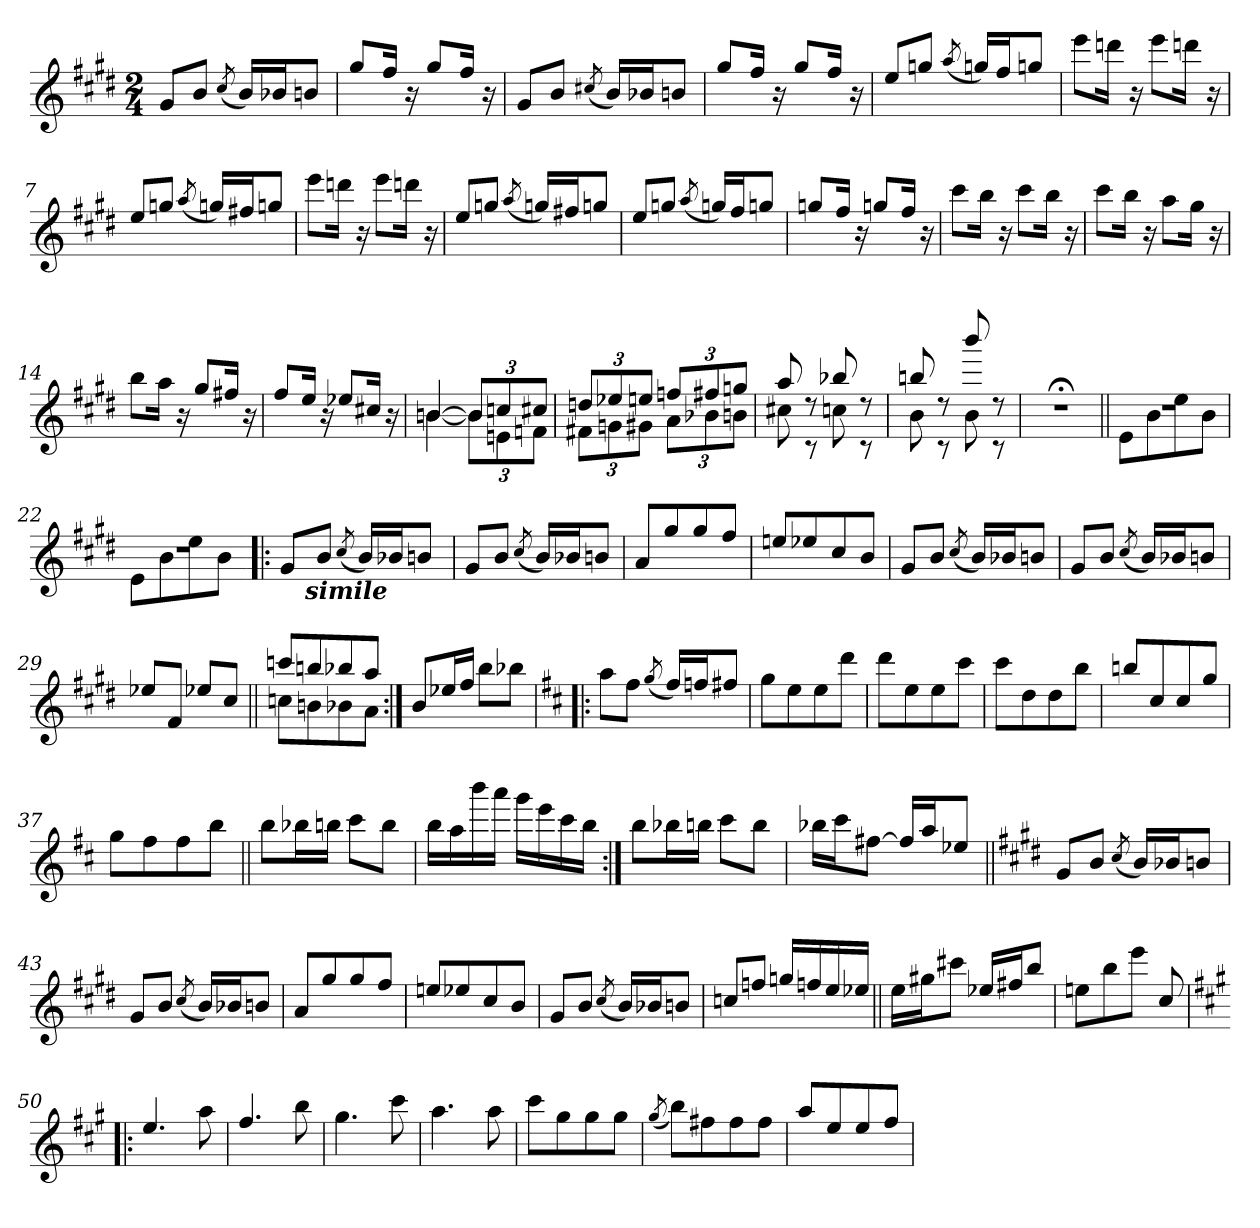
**kern
*part1
*staff1
*clefG2
*k[f#c#g#d#]
*E:
*M2/4
=1
8g#/L
8b/J
(<8qcc#/
16b/LL)
16b-X/J
8bn/J
=2
8gg#/L
16ff#/Jk
16r
8gg#/L
16ff#/Jk
16r
=3
8g#/L
8b/J
(<8qcc#X/
16b/LL)
16b-X/J
8bn/J
=4
8gg#/L
16ff#/Jk
16r
8gg#/L
16ff#/Jk
16r
=5
8ee/L
8ggn/J
(<8qaa/
16ggn/LL)
16ff#/J
8ggn/J
!!LO:LB:g=z
=6
8eee\L
16dddn\Jk
16r
8eee\L
16dddn\Jk
16r
=7
8ee/L
8ggn/J
(<8qaa/
16ggn/LL)
16ff#X/J
8ggn/J
=8
8eee\L
16dddn\Jk
16r
8eee\L
16dddn\Jk
16r
=9
8ee/L
8ggn/J
(<8qaa/
16ggn/LL)
16ff#X/J
8ggn/J
=10
8ee/L
8ggn/J
(<8qaa/
16ggn/LL)
16ff#/J
8ggn/J
!!LO:LB:g=z
=11
8ggn/L
16ff#/Jk
16r
8ggn/L
16ff#/Jk
16r
=12
8ccc#\L
16bb\Jk
16r
8ccc#\L
16bb\Jk
16r
=13
8ccc#\L
16bb\Jk
16r
8aa\L
16gg#\Jk
16r
=14
8bb\L
16aa\Jk
16r
8gg#/L
16ff#X/Jk
16r
=15
8ff#/L
16ee/Jk
16r
8ee-X/L
16cc#X/Jk
16r
!!LO:LB:g=z
=16
*^
[>4bn/	[<4b\
12b/L]	12b\L]
12ccn/	12en\
12cc#X/J	12fn\J
=17	=17
12ddn/L	12f#X\L
12ee-X/	12gn\
12een/J	12g#X\J
12ffn/L	12a\L
12ff#X/	12b-X\
12ggn/J	12bn\J
=18	=18
8aa/	8cc#X\
8rdd	8rc
8bb-X/	8ccn\
8rdd	8rc
=19	=19
8bbn/	8b\
8rdd	8rc
8bbb/	8b\
8rdd	8rc
*v	*v
!!LO:LB:g=z
=20
2r;<
=21||
*^
2rdd	8e\L
.	8b\
.	8ee\
.	8b\J
=22	=22
2rdd	8e\L
.	8b\
.	8ee\
.	8b\J
=23!|:	=23!|:
8g#/L	16.ryy
!	!LO:TX:b:Bi:t=simile
.	4ryy
8b/J	.
(<8qcc#/	.
16b/LL)	.
16b-X/J	.
.	8ryy
8bn/J	.
.	32ryy
*v	*v
=24
8g#/L
8b/J
(<8qcc#/
16b/LL)
16b-X/J
8bn/J
!!LO:LB:g=z
=25
8a/L
8gg#/
8gg#/
8ff#/J
=26
8een/L
8ee-X/
8cc#/
8b/J
=27
8g#/L
8b/J
(<8qcc#/
16b/LL)
16b-X/J
8bn/J
=28
8g#/L
8b/J
(<8qcc#/
16b/LL)
16b-X/J
8bn/J
=29
8ee-X/L
8f#/J
8ee-X/L
8cc#/J
!!LO:LB:g=z
=30||
*^
8cccn/L	8ccn\L
8bbn/	8bn\
8bb-X/	8b-X\
8aa/J	8a\J
*v	*v
=31:|!
8b/L
16ee-X/L
16ff#/JJ
8bb\L
8bb-X\J
=32!|:
*k[f#c#]
*D:
8aa\L
8ff#\J
(<8qgg/
16ff#/LL)
16ffn/J
8ff#X/J
=33
8gg\L
8ee\
8ee\
8ddd\J
=34
8ddd\L
8ee\
8ee\
8ccc#\J
!!LO:LB:g=z
=35
8ccc#\L
8dd\
8dd\
8bb\J
=36
8bbn/L
8cc#/
8cc#/
8gg/J
=37
8gg\L
8ff#\
8ff#\
8bb\J
=38||
8bb\L
16bb-X\L
16bbn\JJ
8ccc#\L
8bb\J
=39
16bb\LL
16aa\
16bbb\
16aaa\JJ
16ggg\LL
16eee\
16ccc#\
16bb\JJ
!!LO:LB:g=z
=40:|!
8bb\L
16bb-X\L
16bbn\JJ
8ccc#\L
8bb\J
=41
16bb-X\LL
16ccc#\J
[>8ff#X\J
16ff#/LL]
16aa/J
8ee-X/J
=42||
*k[f#c#g#d#]
*E:
8g#/L
8b/J
(<8qcc#/
16b/LL)
16b-X/J
8bn/J
=43
8g#/L
8b/J
(<8qcc#/
16b/LL)
16b-X/J
8bn/J
!!LO:LB:g=z
=44
8a/L
8gg#/
8gg#/
8ff#/J
=45
8een/L
8ee-X/
8cc#/
8b/J
=46
8g#/L
8b/J
(<8qcc#/
16b/LL)
16b-X/J
8bn/J
=47
8ccn/L
8ffn/J
16ggn/LL
16ffn/
16ee/
16ee-X/JJ
=48||
16ee\LL
16gg#X\J
8ccc#X\J
16ee-X/LL
16ff#X/J
8bb/J
!!LO:PB:g=z
=49
8een\L
8bb\
8eee\J
8cc#/
=50!|:
*k[f#c#g#]
*A:
4.ee/
8aa\
=51
4.ff#/
8bb\
=52
4.gg#\
8ccc#\
=53
4.aa\
8aa\
=54
8ccc#\L
8gg#\
8gg#\
8gg#\J
!!LO:LB:g=z
=55
(<8qgg#/
8bb\L)
8ff#X\
8ff#\
8ff#\J
=56
8aa/L
8ee/
8ee/
8ff#/J
=
*-
